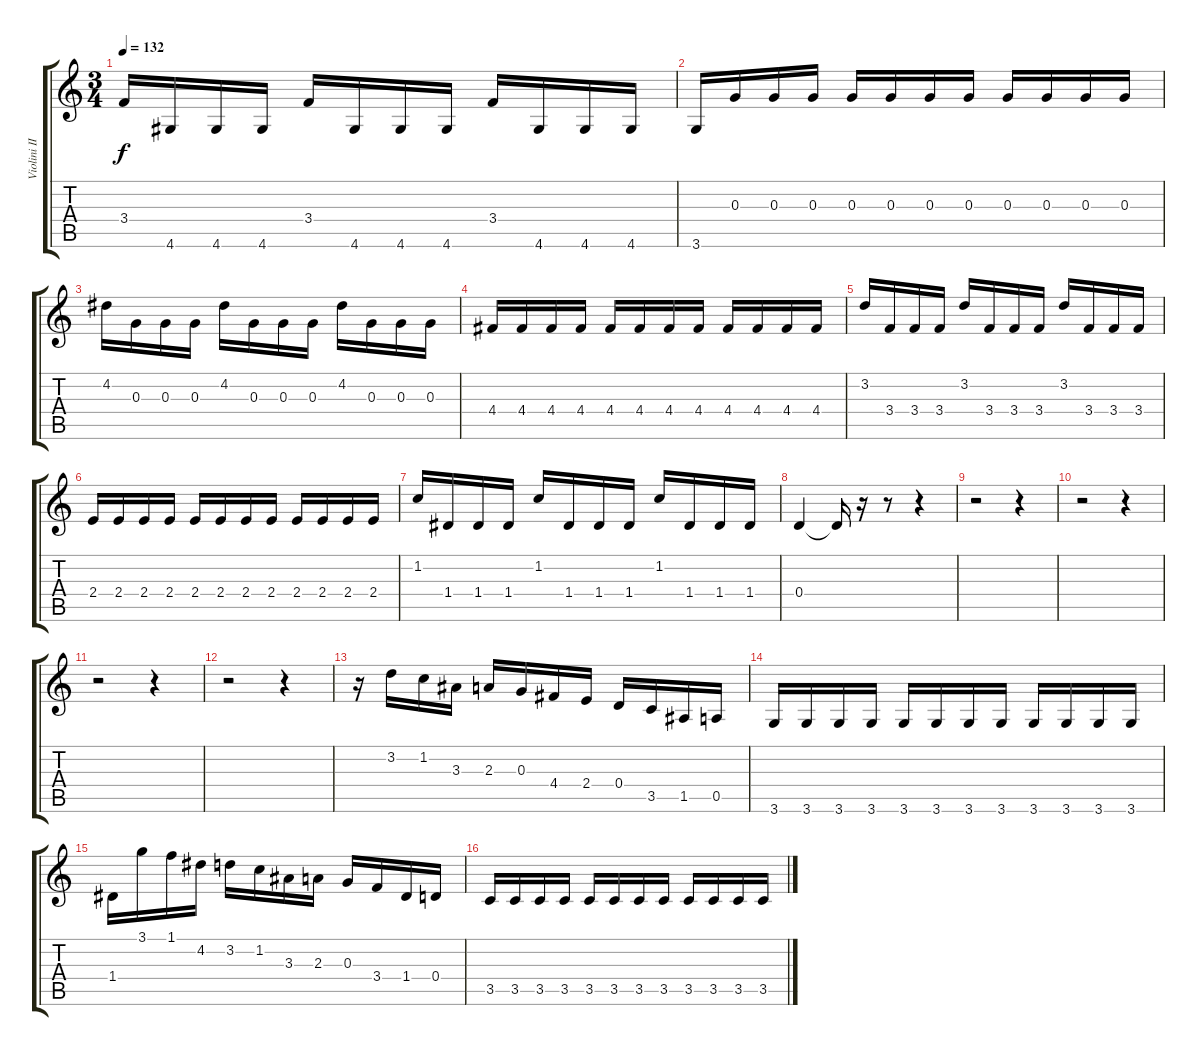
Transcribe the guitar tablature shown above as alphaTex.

\track ("Violini II" "Violini II") {instrument distortionguitar}
\staff {score tabs}
\tuning (E4 B3 G3 D3 A2 E2) {hide}
\ts (3 4)
\tempo 132
\clef g2
\ks c
3.4.16{dy f} 4.6.16 4.6.16 4.6.16 3.4.16 4.6.16 4.6.16 4.6.16 3.4.16 4.6.16 4.6.16 4.6.16 |
3.6.16 0.3.16 0.3.16 0.3.16 0.3.16 0.3.16 0.3.16 0.3.16 0.3.16 0.3.16 0.3.16 0.3.16 |
4.2.16 0.3.16 0.3.16 0.3.16 4.2.16 0.3.16 0.3.16 0.3.16 4.2.16 0.3.16 0.3.16 0.3.16 |
4.4.16 4.4.16 4.4.16 4.4.16 4.4.16 4.4.16 4.4.16 4.4.16 4.4.16 4.4.16 4.4.16 4.4.16 |
3.2.16 3.4.16 3.4.16 3.4.16 3.2.16 3.4.16 3.4.16 3.4.16 3.2.16 3.4.16 3.4.16 3.4.16 |
2.4.16 2.4.16 2.4.16 2.4.16 2.4.16 2.4.16 2.4.16 2.4.16 2.4.16 2.4.16 2.4.16 2.4.16 |
1.2.16 1.4.16 1.4.16 1.4.16 1.2.16 1.4.16 1.4.16 1.4.16 1.2.16 1.4.16 1.4.16 1.4.16 |
0.4.4 0.4{t}.16 r.16 r.8 r.4 |
r.2 r.4 |
r.2 r.4 |
r.2 r.4 |
r.2 r.4 |
r.16 3.2.16 1.2.16 3.3.16 2.3.16 0.3.16 4.4.16 2.4.16 0.4.16 3.5.16 1.5.16 0.5.16 |
3.6.16 3.6.16 3.6.16 3.6.16 3.6.16 3.6.16 3.6.16 3.6.16 3.6.16 3.6.16 3.6.16 3.6.16 |
1.4.16 3.1.16 1.1.16 4.2.16 3.2.16 1.2.16 3.3.16 2.3.16 0.3.16 3.4.16 1.4.16 0.4.16 |
3.5.16 3.5.16 3.5.16 3.5.16 3.5.16 3.5.16 3.5.16 3.5.16 3.5.16 3.5.16 3.5.16 3.5.16
